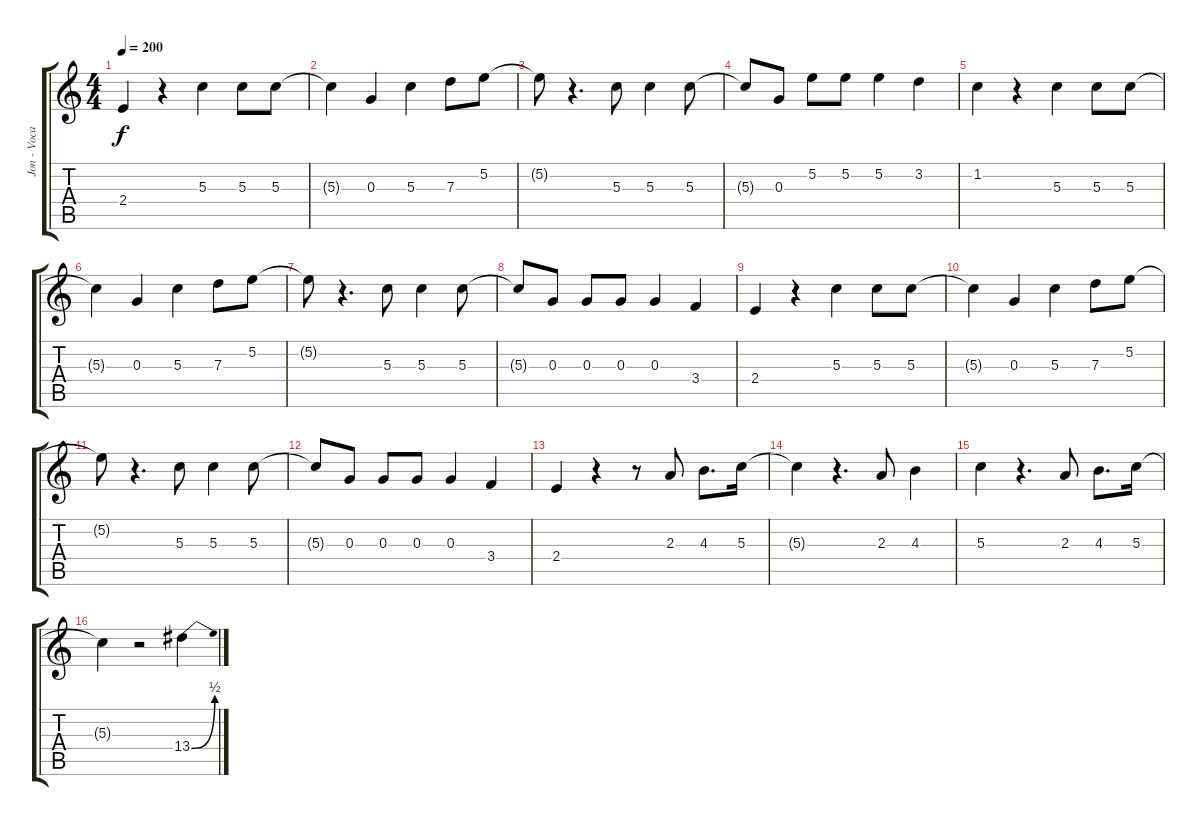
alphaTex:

\track ("Jon - Vocals" "Jon - Voca") {instrument distortionguitar}
\staff {score tabs}
\tuning (E4 B3 G3 D3 A2 E2) {hide}
\ts (4 4)
\tempo 200
\clef g2
\ks c
2.4.4{dy f} r.4 5.3.4 5.3.8 5.3.8 |
5.3{t}.4 0.3.4 5.3.4 7.3.8 5.2.8 |
5.2{t}.8 r.4{d} 5.3.8 5.3.4 5.3.8 |
5.3{t}.8 0.3.8 5.2.8 5.2.8 5.2.4 3.2.4 |
1.2.4 r.4 5.3.4 5.3.8 5.3.8 |
5.3{t}.4 0.3.4 5.3.4 7.3.8 5.2.8 |
5.2{t}.8 r.4{d} 5.3.8 5.3.4 5.3.8 |
5.3{t}.8 0.3.8 0.3.8 0.3.8 0.3.4 3.4.4 |
2.4.4 r.4 5.3.4 5.3.8 5.3.8 |
5.3{t}.4 0.3.4 5.3.4 7.3.8 5.2.8 |
5.2{t}.8 r.4{d} 5.3.8 5.3.4 5.3.8 |
5.3{t}.8 0.3.8 0.3.8 0.3.8 0.3.4 3.4.4 |
2.4.4 r.4 r.8 2.3.8 4.3.8{d} 5.3.16 |
5.3{t}.4 r.4{d} 2.3.8 4.3.4 |
5.3.4 r.4{d} 2.3.8 4.3.8{d} 5.3.16 |
5.3{t}.4 r.2 13.4{be (bend 0 0 60 2)}.4
